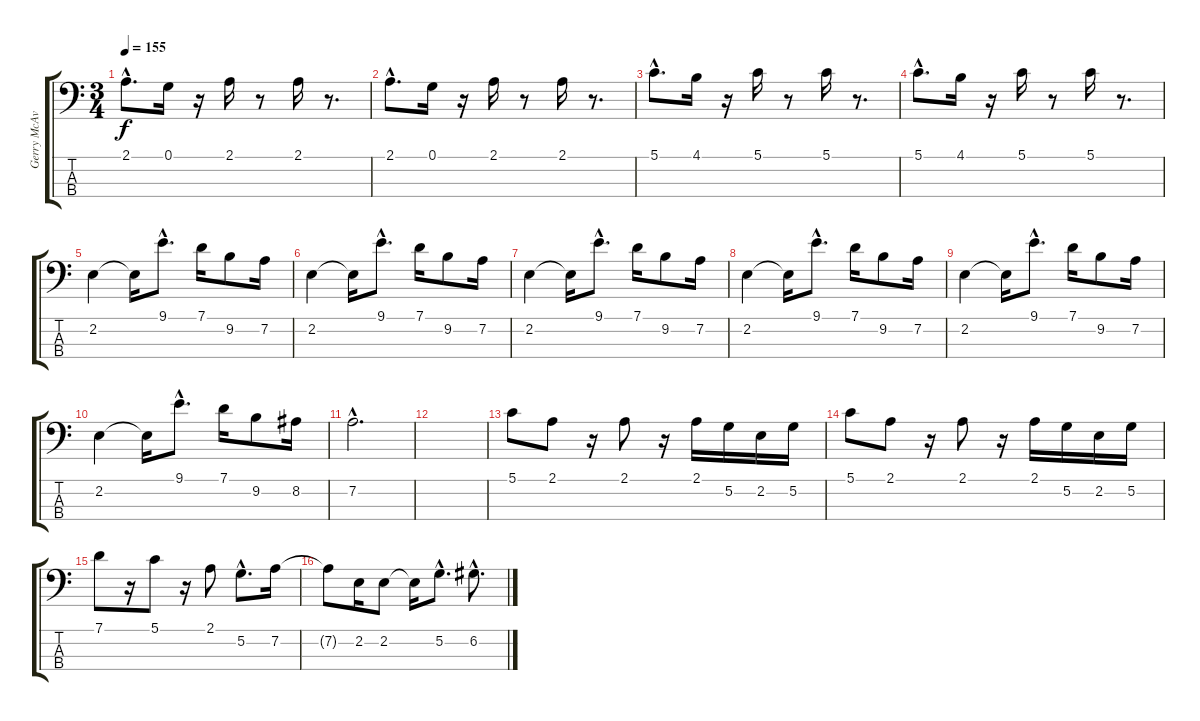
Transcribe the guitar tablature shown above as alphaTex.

\track ("Gerry McAvoy" "Gerry McAv") {instrument electricbasspick}
\staff {score tabs}
\tuning (G2 D2 A1 E1) {hide}
\ts (3 4)
\tempo 155
\clef f4
\ks c
2.1{hac}.8{d dy f} 0.1.16 r.16 2.1.16 r.8 2.1.16 r.8{d} |
2.1{hac}.8{d} 0.1.16 r.16 2.1.16 r.8 2.1.16 r.8{d} |
5.1{hac}.8{d} 4.1.16 r.16 5.1.16 r.8 5.1.16 r.8{d} |
5.1{hac}.8{d} 4.1.16 r.16 5.1.16 r.8 5.1.16 r.8{d} |
2.2.4 2.2{t}.16 9.1{hac}.8{d} 7.1.16 9.2.8 7.2.16 |
2.2.4 2.2{t}.16 9.1{hac}.8{d} 7.1.16 9.2.8 7.2.16 |
2.2.4 2.2{t}.16 9.1{hac}.8{d} 7.1.16 9.2.8 7.2.16 |
2.2.4 2.2{t}.16 9.1{hac}.8{d} 7.1.16 9.2.8 7.2.16 |
2.2.4 2.2{t}.16 9.1{hac}.8{d} 7.1.16 9.2.8 7.2.16 |
2.2.4 2.2{t}.16 9.1{hac}.8{d} 7.1.16 9.2.8 8.2.16 |
7.2{hac}.2{d} |
|
5.1.8 2.1.8 r.16 2.1.8 r.16 2.1.16 5.2.16 2.2.16 5.2.16 |
5.1.8 2.1.8 r.16 2.1.8 r.16 2.1.16 5.2.16 2.2.16 5.2.16 |
7.1.8 r.16 5.1.8 r.16 2.1.8 5.2{hac}.8{d} 7.2.16 |
7.2{t}.8 2.2.16 2.2.8 2.2{t}.16 5.2{hac}.8{d} 6.2{hac}.8{d}
